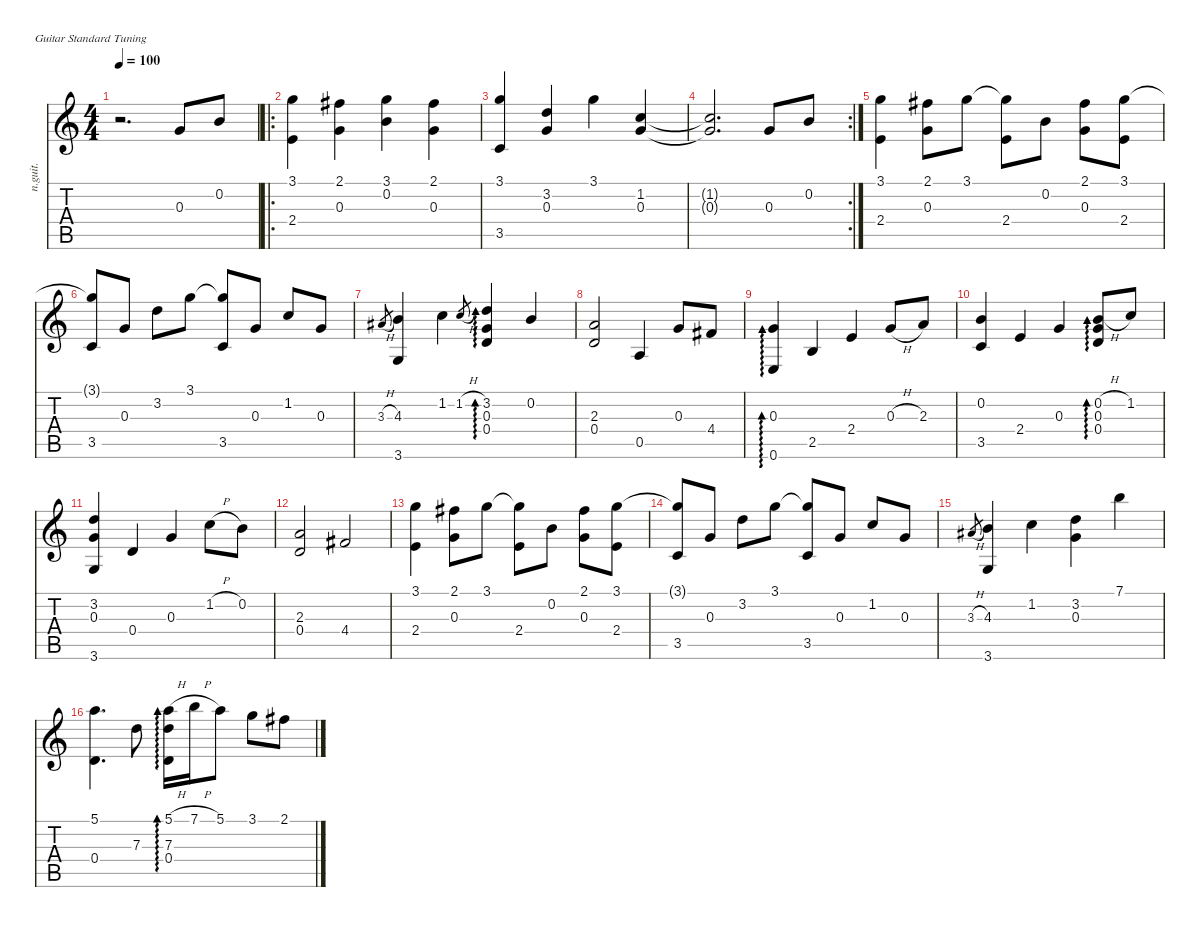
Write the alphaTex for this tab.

\defaultSystemsLayout 4
\hideDynamics
\bracketExtendMode nobrackets
\otherSystemsTrackNameOrientation horizontal
\track ("Lead" "n.guit.") {instrument acousticguitarnylon}
\staff {score tabs}
\tuning (E4 B3 G3 D3 A2 E2)
\ts (4 4)
\tempo 100
\clef g2
\ks c
r.2{d dy mp instrument acousticguitarnylon beam Down} 0.3.8{beam Up} 0.2.8{beam Up} |
\ro
(3.1 2.4).4{beam Down} (2.1{acc #} 0.3).4{beam Down} (3.1 0.2).4{beam Down} (2.1{acc #} 0.3).4{beam Down} |
(3.1 3.5).4{beam Up} (3.2 0.3).4{beam Up} 3.1.4{beam Down} (1.2 0.3).4{beam Up} |
\rc 2
(1.2{t} 0.3{t}).2{d beam Up} 0.3.8{beam Up} 0.2.8{beam Up} |
(3.1 2.4).4{beam Down} (2.1{acc #} 0.3).8{beam Down} 3.1.8{beam Down} (2.4 3.1{t}).8{beam Down} 0.2.8{beam Down} (2.1{acc #} 0.3).8{beam Down} (3.1 2.4).8{beam Down} |
(3.1{t} 3.5).8{beam Up} 0.3.8{beam Up} 3.2.8{beam Down} 3.1.8{beam Down} (3.5 3.1{t}).8{beam Up} 0.3.8{beam Up} 1.2.8{beam Up} 0.3.8{beam Up} |
3.3{h acc #}.8{gr beam Up} (4.3 3.6).4{beam Up} 1.2.4{beam Down} 1.2{h}.8{gr beam Up} (3.2 0.3 0.4).4{ad 0 beam Up} 0.2.4{beam Up} |
(2.3 0.4).2{beam Up} 0.5.4{beam Up} 0.3.8{beam Up} 4.4{acc #}.8{beam Up} |
(0.3 0.6).4{ad 0 beam Up} 2.5.4{beam Up} 2.4.4{beam Up} 0.3{h}.8{beam Up} 2.3.8{beam Up} |
(3.5 0.2).4{beam Up} 2.4.4{beam Up} 0.3.4{beam Up} (0.2{h} 0.3 0.4).8{ad 0 beam Up} 1.2.8{beam Up} |
(3.2 0.3 3.6).4{beam Up} 0.4.4{beam Up} 0.3.4{beam Up} 1.2{h}.8{beam Down} 0.2.8{beam Down} |
(2.3 0.4).2{beam Up} 4.4{acc #}.2{beam Up} |
(3.1 2.4).4{beam Down} (2.1{acc #} 0.3).8{beam Down} 3.1.8{beam Down} (2.4 3.1{t}).8{beam Down} 0.2.8{beam Down} (2.1{acc #} 0.3).8{beam Down} (3.1 2.4).8{beam Down} |
(3.1{t} 3.5).8{beam Up} 0.3.8{beam Up} 3.2.8{beam Down} 3.1.8{beam Down} (3.5 3.1{t}).8{beam Up} 0.3.8{beam Up} 1.2.8{beam Up} 0.3.8{beam Up} |
3.3{h acc #}.8{gr beam Up} (4.3 3.6).4{beam Up} 1.2.4{beam Down} (3.2 0.3).4{beam Down} 7.1.4{beam Down} |
(5.1 0.4).4{d beam Down} 7.3.8{beam Down} (5.1{h} 0.4 7.3).16{ad 0 beam Down} 7.1{h}.16{beam Down} 5.1.8{beam Down} 3.1.8{beam Down} 2.1{acc #}.8{beam Down}
